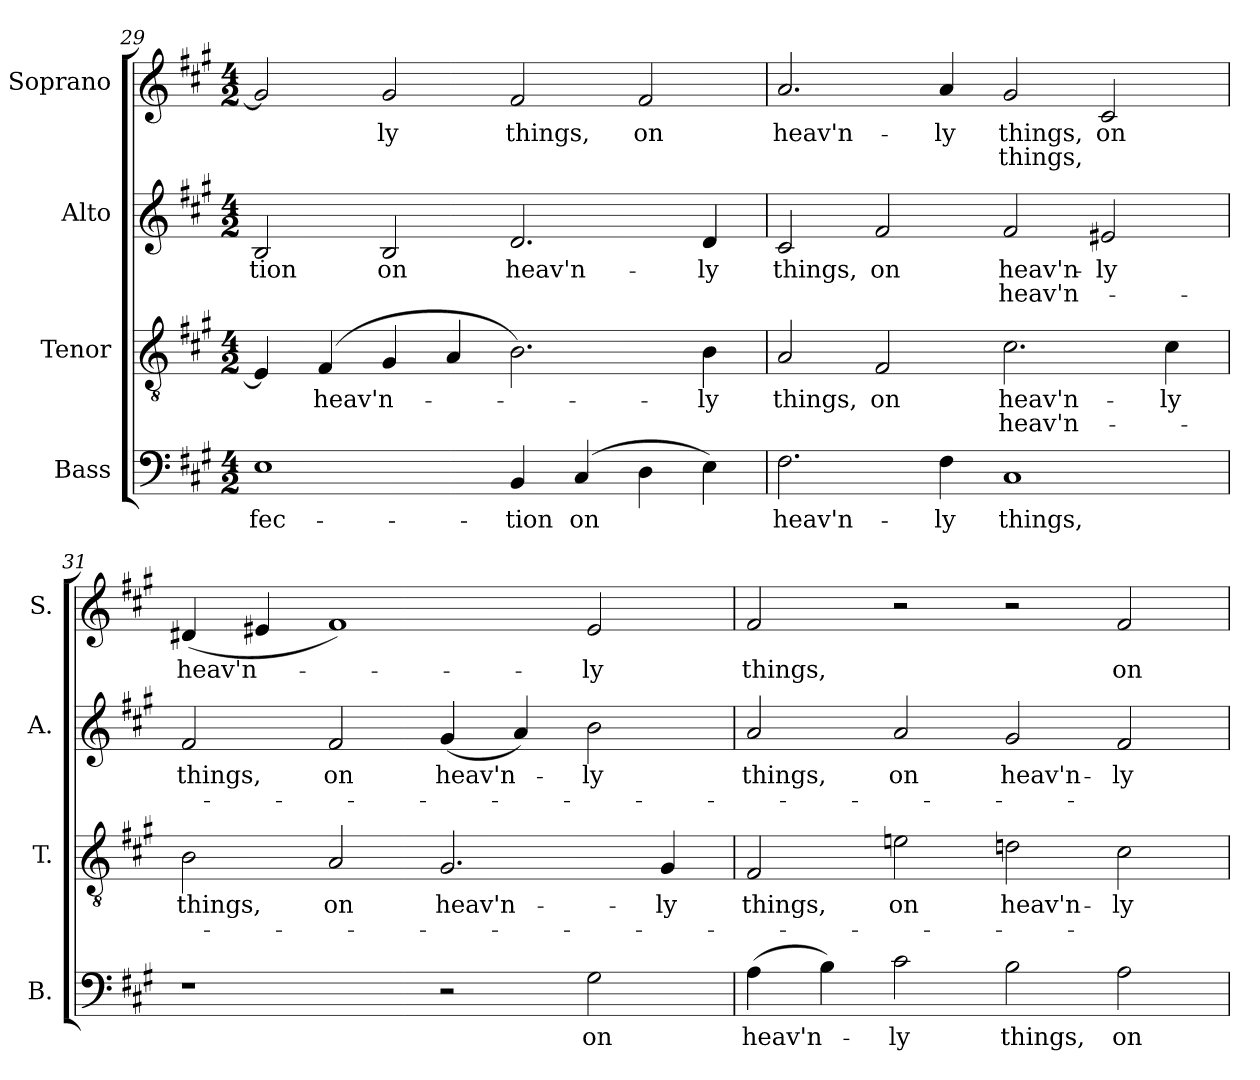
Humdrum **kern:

**kern	**text	**kern	**text	**text	**kern	**text	**text	**kern	**text	**text
*part4	*part4	*part3	*part3	*part3	*part2	*part2	*part2	*part1	*part1	*part1
*staff4	*staff4	*staff3	*staff3	*staff3	*staff2	*staff2	*staff2	*staff1	*staff1	*staff1
*I"Bass	*	*I"Tenor	*	*	*I"Alto	*	*	*I"Soprano	*	*
*I'B.	*	*I'T.	*	*	*I'A.	*	*	*I'S.	*	*
*clefF4	*	*clefGv2	*	*	*clefG2	*	*	*clefG2	*	*
*	*	*ITrd7c12	*	*	*	*	*	*	*	*
*k[f#c#g#]	*	*k[f#c#g#]	*	*	*k[f#c#g#]	*	*	*k[f#c#g#]	*	*
*A:	*	*A:	*	*	*A:	*	*	*A:	*	*
*M4/2	*	*M4/2	*	*	*M4/2	*	*	*M4/2	*	*
=29	=29	=29	=29	=29	=29	=29	=29	=29	=29	=29
!	!LO:LY:b:color=#000000	!	!	!	!	!	!	!	!	!
!	!	!	!	!	!	!LO:LY:b:color=#000000	!	!	!	!
1Ei	-fec-	4EEi/]	.	.	2Bi/	-tion	.	2g#i/]	.	.
!	!	!	!LO:LY:b:color=#000000	!	!	!	!	!	!	!
.	.	(4FF#i/	heav'n-	.	.	.	.	.	.	.
!	!	!	!	!	!	!LO:LY:b:color=#000000	!	!	!	!
!	!	!	!	!	!	!	!	!	!LO:LY:b:color=#000000	!
.	.	4GG#i/	.	.	2Bi/	on	.	2g#i/	-ly	.
.	.	4AAi/	.	.	.	.	.	.	.	.
!	!LO:LY:b:color=#000000	!	!	!	!	!	!	!	!	!
!	!	!	!	!	!	!LO:LY:b:color=#000000	!	!	!	!
!	!	!	!	!	!	!	!	!	!LO:LY:b:color=#000000	!
4BBi/	-tion	2.BBi\)	.	.	2.di/	heav'n-	.	2f#i/	things,	.
!	!LO:LY:b:color=#000000	!	!	!	!	!	!	!	!	!
(4C#i/	on	.	.	.	.	.	.	.	.	.
!	!	!	!	!	!	!	!	!	!LO:LY:b:color=#000000	!
4Di\	.	.	.	.	.	.	.	2f#i/	on	.
!	!	!	!LO:LY:b:color=#000000	!	!	!	!	!	!	!
!	!	!	!	!	!	!LO:LY:b:color=#000000	!	!	!	!
4Ei\)	.	4BBi\	-ly	.	4di/	-ly	.	.	.	.
!!LO:PB:g=z
=30	=30	=30	=30	=30	=30	=30	=30	=30	=30	=30
!	!LO:LY:b:color=#000000	!	!	!	!	!	!	!	!	!
!	!	!	!LO:LY:b:color=#000000	!	!	!	!	!	!	!
!	!	!	!	!	!	!LO:LY:b:color=#000000	!	!	!	!
!	!	!	!	!	!	!	!	!	!LO:LY:b:color=#000000	!
2.F#i\	heav'n-	2AAi/	things,	.	2c#i/	things,	.	2.ai/	heav'n-	.
!	!	!	!LO:LY:b:color=#000000	!	!	!	!	!	!	!
!	!	!	!	!	!	!LO:LY:b:color=#000000	!	!	!	!
.	.	2FF#i/	on	.	2f#i/	on	.	.	.	.
!	!LO:LY:b:color=#000000	!	!	!	!	!	!	!	!	!
!	!	!	!	!	!	!	!	!	!LO:LY:b:color=#000000	!
4F#i\	-ly	.	.	.	.	.	.	4ai/	-ly	.
!	!LO:LY:b:color=#000000	!	!	!	!	!	!	!	!	!
!	!	!	!LO:LY:b:color=#000000	!LO:LY:b:color=#000000	!	!	!	!	!	!
!	!	!	!	!	!	!LO:LY:b:color=#000000	!LO:LY:b:color=#000000	!	!	!
!	!	!	!	!	!	!	!	!	!LO:LY:b:color=#000000	!LO:LY:b:color=#000000
1C#i	things,	2.C#i\	heav'n-	-heav'n-	2f#i/	heav'n-	-heav'n-	2g#i/	things,	things,
!	!	!	!	!	!	!LO:LY:b:color=#000000	!	!	!	!
!	!	!	!	!	!	!	!	!	!LO:LY:b:color=#000000	!
.	.	.	.	.	2e#Xi/	-ly	.	2c#i/	on	.
!	!	!	!LO:LY:b:color=#000000	!	!	!	!	!	!	!
.	.	4C#i\	-ly	.	.	.	.	.	.	.
=31	=31	=31	=31	=31	=31	=31	=31	=31	=31	=31
!	!	!	!LO:LY:b:color=#000000	!	!	!	!	!	!	!
!	!	!	!	!	!	!LO:LY:b:color=#000000	!	!	!	!
!	!	!	!	!	!	!	!	!	!LO:LY:b:color=#000000	!
1r	.	2BBi\	things,	.	2f#i/	things,	.	(4d#Xi/	heav'n-	.
.	.	.	.	.	.	.	.	4e#Xi/	.	.
!	!	!	!LO:LY:b:color=#000000	!	!	!	!	!	!	!
!	!	!	!	!	!	!LO:LY:b:color=#000000	!	!	!	!
.	.	2AAi/	on	.	2f#i/	on	.	1f#i)	.	.
!	!	!	!LO:LY:b:color=#000000	!	!	!	!	!	!	!
!	!	!	!	!	!	!LO:LY:b:color=#000000	!	!	!	!
2r	.	2.GG#i/	heav'n-	.	(4g#i/	heav'n-	.	.	.	.
.	.	.	.	.	4ai/)	.	.	.	.	.
!	!LO:LY:b:color=#000000	!	!	!	!	!	!	!	!	!
!	!	!	!	!	!	!LO:LY:b:color=#000000	!	!	!	!
!	!	!	!	!	!	!	!	!	!LO:LY:b:color=#000000	!
2G#i\	on	.	.	.	2bi\	-ly	.	2e#i/	-ly	.
!	!	!	!LO:LY:b:color=#000000	!	!	!	!	!	!	!
.	.	4GG#i/	-ly	.	.	.	.	.	.	.
=32	=32	=32	=32	=32	=32	=32	=32	=32	=32	=32
!	!LO:LY:b:color=#000000	!	!	!	!	!	!	!	!	!
!	!	!	!LO:LY:b:color=#000000	!	!	!	!	!	!	!
!	!	!	!	!	!	!LO:LY:b:color=#000000	!	!	!	!
!	!	!	!	!	!	!	!	!	!LO:LY:b:color=#000000	!
(4Ai\	heav'n-	2FF#i/	things,	.	2ai/	things,	.	2f#i/	things,	.
4Bi\)	.	.	.	.	.	.	.	.	.	.
!	!LO:LY:b:color=#000000	!	!	!	!	!	!	!	!	!
!	!	!	!LO:LY:b:color=#000000	!	!	!	!	!	!	!
!	!	!	!	!	!	!LO:LY:b:color=#000000	!	!	!	!
2c#i\	-ly	2Eni\	on	.	2ai/	on	.	2r	.	.
!	!LO:LY:b:color=#000000	!	!	!	!	!	!	!	!	!
!	!	!	!LO:LY:b:color=#000000	!	!	!	!	!	!	!
!	!	!	!	!	!	!LO:LY:b:color=#000000	!	!	!	!
2Bi\	things,	2Dni\	heav'n-	.	2g#i/	heav'n-	.	2r	.	.
!	!LO:LY:b:color=#000000	!	!	!	!	!	!	!	!	!
!	!	!	!LO:LY:b:color=#000000	!	!	!	!	!	!	!
!	!	!	!	!	!	!LO:LY:b:color=#000000	!	!	!	!
!	!	!	!	!	!	!	!	!	!LO:LY:b:color=#000000	!
2Ai\	on	2C#i\	-ly	.	2f#i/	-ly	.	2f#i/	on	.
=	=	=	=	=	=	=	=	=	=	=
*-	*-	*-	*-	*-	*-	*-	*-	*-	*-	*-
